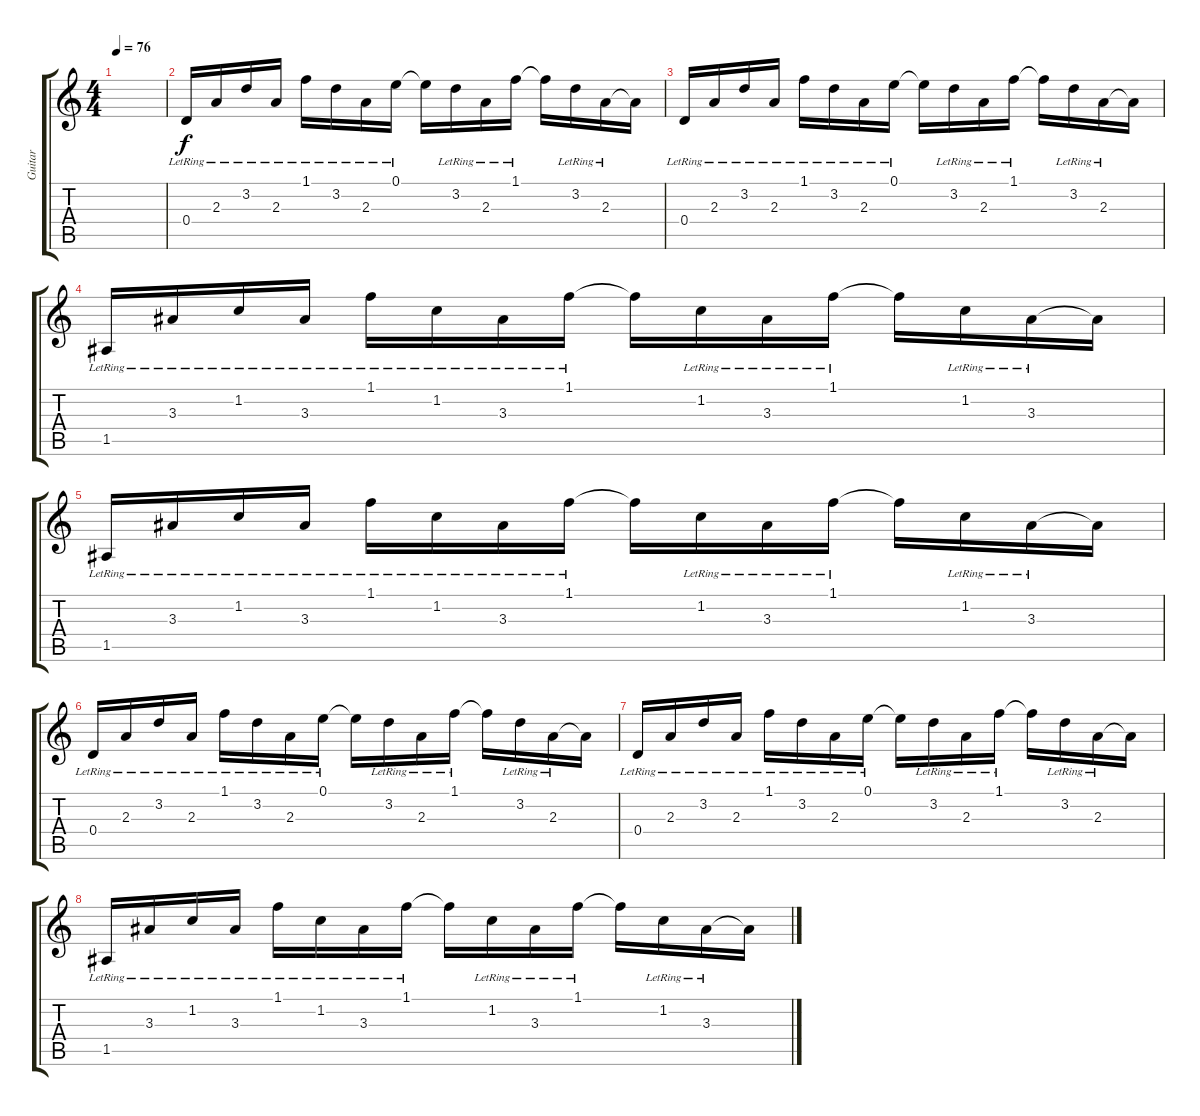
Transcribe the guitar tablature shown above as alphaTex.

\track ("Guitar" "Guitar") {instrument acousticguitarsteel}
\staff {score tabs}
\tuning (E4 B3 G3 D3 A2 E2) {hide}
\ts (4 4)
\tempo 76
\clef g2
\ks c
|
0.4{lr}.16 2.3{lr}.16 3.2{lr}.16 2.3{lr}.16 1.1{lr}.16 3.2{lr}.16 2.3{lr}.16 0.1{lr}.16 0.1{t}.16 3.2{lr}.16 2.3{lr}.16 1.1{lr}.16 1.1{t}.16 3.2{lr}.16 2.3{lr}.16 2.3{t}.16 |
0.4{lr}.16 2.3{lr}.16 3.2{lr}.16 2.3{lr}.16 1.1{lr}.16 3.2{lr}.16 2.3{lr}.16 0.1{lr}.16 0.1{t}.16 3.2{lr}.16 2.3{lr}.16 1.1{lr}.16 1.1{t}.16 3.2{lr}.16 2.3{lr}.16 2.3{t}.16 |
1.5{lr}.16 3.3{lr}.16 1.2{lr}.16 3.3{lr}.16 1.1{lr}.16 1.2{lr}.16 3.3{lr}.16 1.1{lr}.16 1.1{t}.16 1.2{lr}.16 3.3{lr}.16 1.1{lr}.16 1.1{t}.16 1.2{lr}.16 3.3{lr}.16 3.3{t}.16 |
1.5{lr}.16 3.3{lr}.16 1.2{lr}.16 3.3{lr}.16 1.1{lr}.16 1.2{lr}.16 3.3{lr}.16 1.1{lr}.16 1.1{t}.16 1.2{lr}.16 3.3{lr}.16 1.1{lr}.16 1.1{t}.16 1.2{lr}.16 3.3{lr}.16 3.3{t}.16 |
0.4{lr}.16 2.3{lr}.16 3.2{lr}.16 2.3{lr}.16 1.1{lr}.16 3.2{lr}.16 2.3{lr}.16 0.1{lr}.16 0.1{t}.16 3.2{lr}.16 2.3{lr}.16 1.1{lr}.16 1.1{t}.16 3.2{lr}.16 2.3{lr}.16 2.3{t}.16 |
0.4{lr}.16 2.3{lr}.16 3.2{lr}.16 2.3{lr}.16 1.1{lr}.16 3.2{lr}.16 2.3{lr}.16 0.1{lr}.16 0.1{t}.16 3.2{lr}.16 2.3{lr}.16 1.1{lr}.16 1.1{t}.16 3.2{lr}.16 2.3{lr}.16 2.3{t}.16 |
1.5{lr}.16 3.3{lr}.16 1.2{lr}.16 3.3{lr}.16 1.1{lr}.16 1.2{lr}.16 3.3{lr}.16 1.1{lr}.16 1.1{t}.16 1.2{lr}.16 3.3{lr}.16 1.1{lr}.16 1.1{t}.16 1.2{lr}.16 3.3{lr}.16 3.3{t}.16
